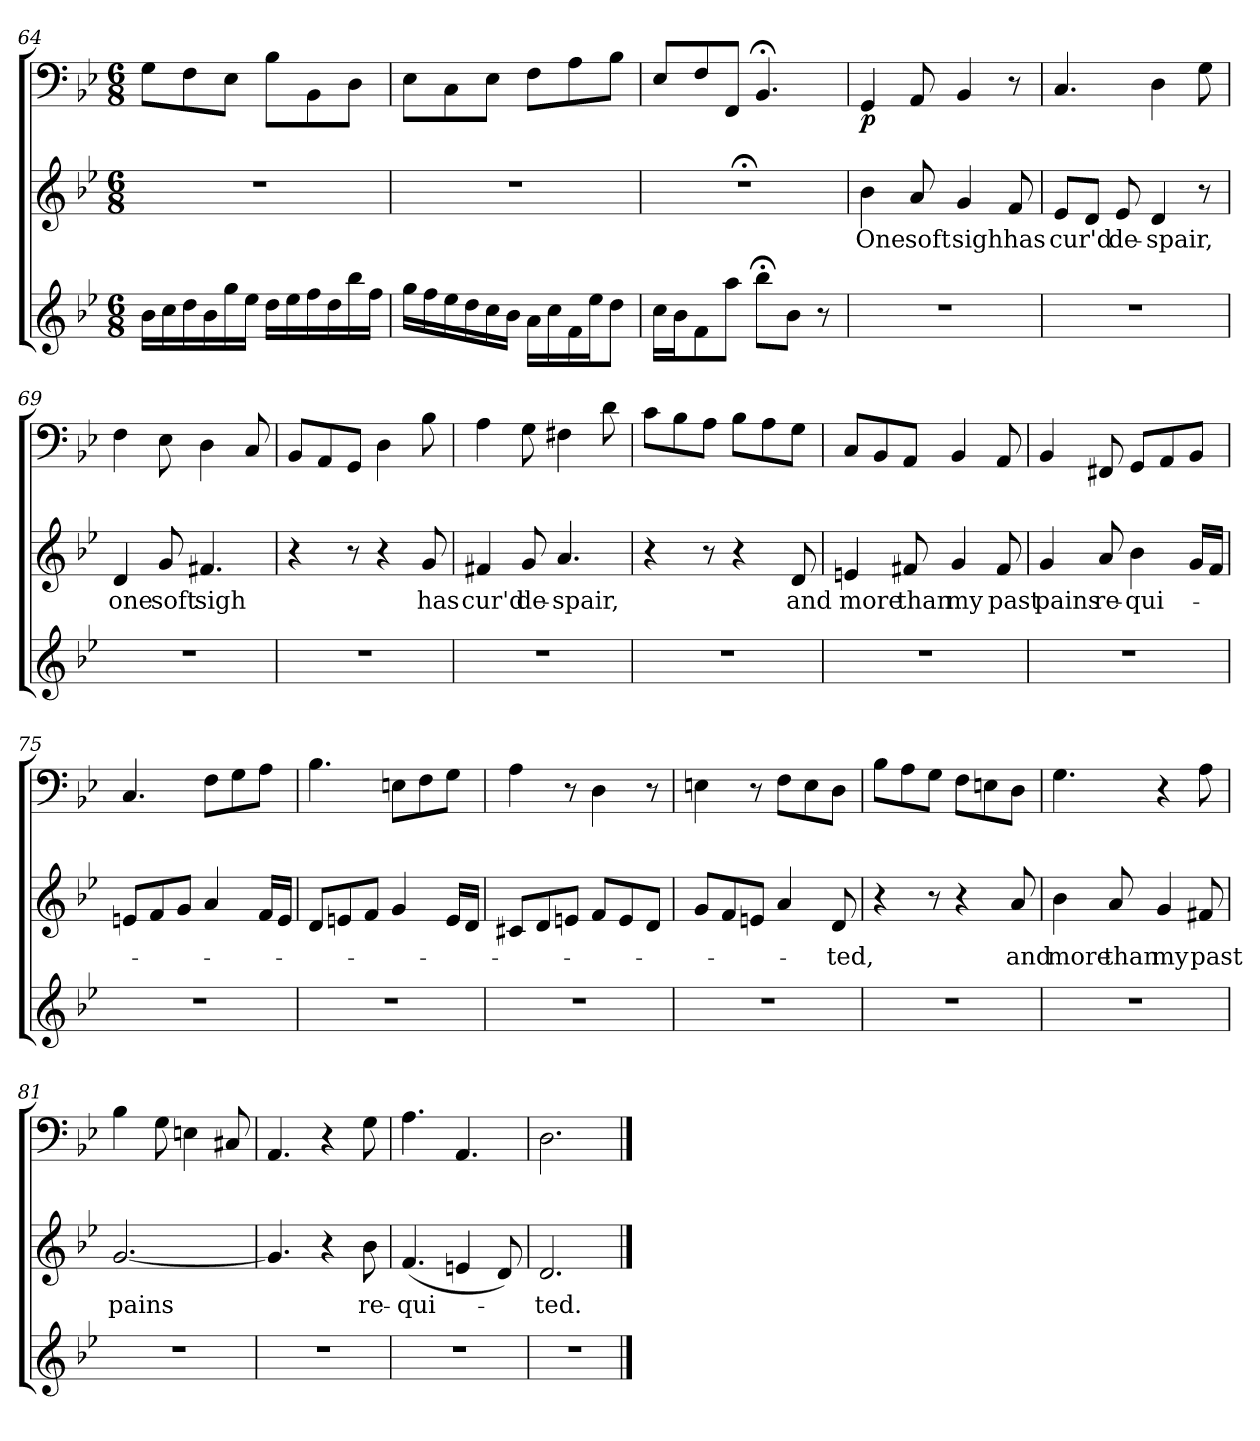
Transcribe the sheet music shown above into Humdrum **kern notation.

**kern	**kern	**text	**kern	**dynam
*part3	*part2	*part2	*part1	*part1
*staff3	*staff2	*staff2	*staff1	*staff1
*clefG2	*clefG2	*	*clefF4	*
*k[b-e-]	*k[b-e-]	*	*k[b-e-]	*
*B-:	*B-:	*	*B-:	*
*M6/8	*M6/8	*	*M6/8	*
=64	=64	=64	=64	=64
16b-\LL	2.r	.	8G\L	.
16cc\	.	.	.	.
16dd\	.	.	8F\	.
16b-\	.	.	.	.
16gg\	.	.	8E-\J	.
16ee-\JJ	.	.	.	.
16dd\LL	.	.	8B-\L	.
16ee-\	.	.	.	.
16ff\	.	.	8BB-\	.
16dd\	.	.	.	.
16bb-\	.	.	8D\J	.
16ff\JJ	.	.	.	.
=65	=65	=65	=65	=65
16gg\LL	2.r	.	8E-\L	.
16ff\	.	.	.	.
16ee-\	.	.	8C\	.
16dd\	.	.	.	.
16cc\	.	.	8E-\J	.
16b-\JJ	.	.	.	.
16a\LL	.	.	8F\L	.
16cc\	.	.	.	.
16f\	.	.	8A\	.
16ee-\J	.	.	.	.
8dd\J	.	.	8B-\J	.
=66	=66	=66	=66	=66
16cc\LL	2.r;<	.	8E-/L	.
16b-\J	.	.	.	.
8f\	.	.	8F/	.
8aa\J	.	.	8FF/J	.
8bb-;<\L	.	.	4.BB-;</	.
8b-\J	.	.	.	.
8r	.	.	.	.
=67	=67	=67	=67	=67
2.r	4b-\	One	4GG/	p
.	8a/	soft	8AA/	.
.	4g/	sigh	4BB-/	.
.	8f/	has	8r	.
=68	=68	=68	=68	=68
2.r	8e-/L	cur'd	4.C/	.
.	8d/J	.	.	.
.	8e-/	de-	.	.
.	4d/	-spair,	4D\	.
.	8r	.	8G\	.
=69	=69	=69	=69	=69
2.r	4d/	one	4F\	.
.	8g/	soft	8E-\	.
.	4.f#X/	sigh	4D\	.
.	.	.	8C/	.
=70	=70	=70	=70	=70
2.r	4r	.	8BB-/L	.
.	.	.	8AA/	.
.	8r	.	8GG/J	.
.	4r	.	4D\	.
.	8g/	has	8B-\	.
=71	=71	=71	=71	=71
2.r	4f#X/	cur'd	4A\	.
.	8g/	de-	8G\	.
.	4.a/	-spair,	4F#X\	.
.	.	.	8d\	.
=72	=72	=72	=72	=72
2.r	4r	.	8c\L	.
.	.	.	8B-\	.
.	8r	.	8A\J	.
.	4r	.	8B-\L	.
.	.	.	8A\	.
.	8d/	and	8G\J	.
=73	=73	=73	=73	=73
2.r	4en/	more	8C/L	.
.	.	.	8BB-/	.
.	8f#X/	than	8AA/J	.
.	4g/	my	4BB-/	.
.	8f#/	past	8AA/	.
=74	=74	=74	=74	=74
2.r	4g/	pains	4BB-/	.
.	8a/	re-	8FF#X/	.
.	4b-\	-qui-	8GG/L	.
.	.	.	8AA/	.
.	16g/LL	.	8BB-/J	.
.	16f/JJ	.	.	.
=75	=75	=75	=75	=75
2.r	8en/L	.	4.C/	.
.	8f/	.	.	.
.	8g/J	.	.	.
.	4a/	.	8F\L	.
.	.	.	8G\	.
.	16f/LL	.	8A\J	.
.	16e/JJ	.	.	.
=76	=76	=76	=76	=76
2.r	8d/L	.	4.B-\	.
.	8en/	.	.	.
.	8f/J	.	.	.
.	4g/	.	8En\L	.
.	.	.	8F\	.
.	16e/LL	.	8G\J	.
.	16d/JJ	.	.	.
=77	=77	=77	=77	=77
2.r	8c#X/L	.	4A\	.
.	8d/	.	.	.
.	8en/J	.	8r	.
.	8f/L	.	4D\	.
.	8e/	.	.	.
.	8d/J	.	8r	.
=78	=78	=78	=78	=78
2.r	8g/L	.	4En\	.
.	8f/	.	.	.
.	8en/J	.	8r	.
.	4a/	.	8F\L	.
.	.	.	8E\	.
.	8d/	-ted,	8D\J	.
=79	=79	=79	=79	=79
2.r	4r	.	8B-\L	.
.	.	.	8A\	.
.	8r	.	8G\J	.
.	4r	.	8F\L	.
.	.	.	8En\	.
.	8a/	and	8D\J	.
=80	=80	=80	=80	=80
2.r	4b-\	more	4.G\	.
.	8a/	than	.	.
.	4g/	my	4r	.
.	8f#X/	past	8A\	.
=81	=81	=81	=81	=81
2.r	[2.g/	pains	4B-\	.
.	.	.	8G\	.
.	.	.	4En\	.
.	.	.	8C#X/	.
=82	=82	=82	=82	=82
2.r	4.g/]	.	4.AA/	.
.	4r	.	4r	.
.	8b-\	re-	8G\	.
=83	=83	=83	=83	=83
2.r	(4.f/	-qui-	4.A\	.
.	4en/	.	4.AA/	.
.	8d/)	.	.	.
=84	=84	=84	=84	=84
2.r	2.d/	-ted.	2.D\	.
==	==	==	==	==
*-	*-	*-	*-	*-
